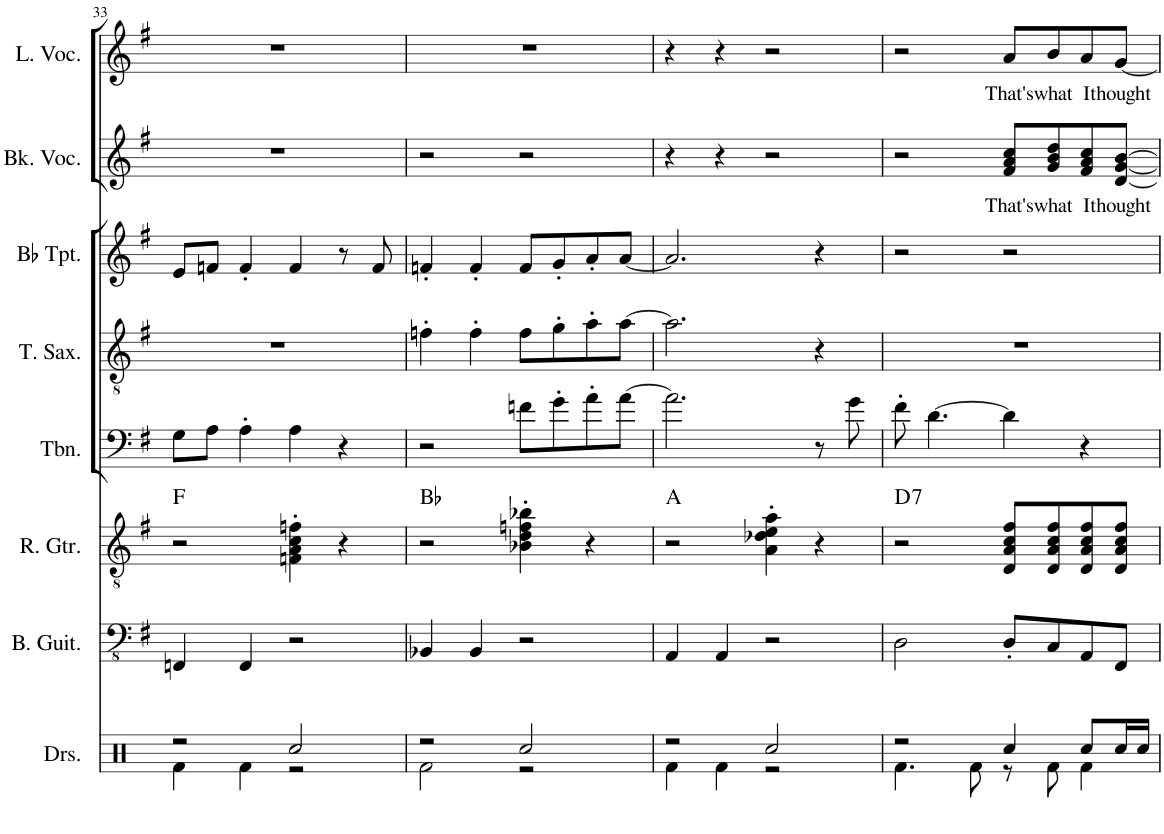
**kern	**kern	**kern	**harte	**kern	**kern	**kern	**kern	**text	**kern	**text
*part8	*part7	*part6	*part6	*part5	*part4	*part3	*part2	*part2	*part1	*part1
*staff8	*staff7	*staff6	*	*staff5	*staff4	*staff3	*staff2	*staff2	*staff1	*staff1
*I"Drumset	*I"Bass Guitar	*I"Rhythm Guitar	*	*I"Trombone	*I"Tenor Saxophone	*I"Bb Trumpet	*I"Backing Vocals	*	*I"Lead Vocals	*
*I'Drs.	*I'B. Guit.	*I'R. Gtr.	*	*I'Tbn.	*I'T. Sax.	*I'Bb Tpt.	*I'Bk. Voc.	*	*I'L. Voc.	*
!!LO:PB:g=z
*clefX	*clefFv4	*clefGv2	*	*clefF4	*clefGv2	*clefG2	*clefG2	*	*clefG2	*
*	*	*	*	*	*ITrd8c14	*ITrd1c2	*	*	*	*
*k[]	*k[f#]	*k[f#]	*	*k[f#]	*k[f#]	*k[f#]	*k[f#]	*	*k[f#]	*
*M4/4	*M4/4	*M4/4	*	*M4/4	*M4/4	*M4/4	*M4/4	*	*M4/4	*
=33	=33	=33	=33	=33	=33	=33	=33	=33	=33	=33
*^	*	*	*	*	*	*	*	*	*	*
2r	4Rf\	4FFFn/	2r	F:maj	8G\L	1r	8e/L	1r	.	1r	.
.	.	.	.	.	8A\J	.	8fn/J	.	.	.	.
.	4Rf\	4FFF/	.	.	4A'\	.	4f'/	.	.	.	.
2Rcc/	2r	2r	4Fn\' 4A\' 4c\' 4fn\'	.	4A\	.	4f/	.	.	.	.
.	.	.	4r	.	4r	.	8r	.	.	.	.
.	.	.	.	.	.	.	8f/	.	.	.	.
=34	=34	=34	=34	=34	=34	=34	=34	=34	=34	=34	=34
2r	2Rf\	4BBB-X/	2r	Bb:maj	2r	4fn'\	4fn'/	2r	.	1r	.
.	.	4BBB-/	.	.	.	4f'\	4f'/	.	.	.	.
2Rcc/	2r	2r	4B-X\' 4d\' 4fn\' 4b-X\'	.	8fn\L	8f\L	8f/L	2r	.	.	.
.	.	.	.	.	8g'\	8g'\	8g'/	.	.	.	.
.	.	.	4r	.	8a'\	8a'\	8a'/	.	.	.	.
.	.	.	.	.	[8a\J	[8a\J	[8a/J	.	.	.	.
=35	=35	=35	=35	=35	=35	=35	=35	=35	=35	=35	=35
2r	4Rf\	4AAA/	2r	A:maj	2.a\]	2.a\]	2.a/]	4r	.	4r	.
.	4Rf\	4AAA/	.	.	.	.	.	4r	.	4r	.
2Rcc/	2r	2r	4A\' 4d-X\' 4e\' 4a\'	.	.	.	.	2r	.	2r	.
.	.	.	4r	.	8r	4r	4r	.	.	.	.
.	.	.	.	.	8g\	.	.	.	.	.	.
=36	=36	=36	=36	=36	=36	=36	=36	=36	=36	=36	=36
!	!	!	!	!LO:H:kt=7	!	!	!	!	!	!	!
2r	4.Rf\	2DD\	2r	D:7	8f#'\	1r	2r	2r	.	2r	.
.	.	.	.	.	[4.d\	.	.	.	.	.	.
.	8Rf\	.	.	.	.	.	.	.	.	.	.
!	!	!	!	!	!	!	!	!	!LO:LY:b	!	!LO:LY:b
4Rcc/	8r	8DD'/L	8D/ 8A/ 8c/ 8f#/L	.	4d\]	.	2r	8f#/ 8a/ 8cc/L	That's	8a/L	That's
!	!	!	!	!	!	!	!	!	!LO:LY:b	!	!LO:LY:b
.	8Rf\	8CC/	8D/ 8A/ 8c/ 8f#/	.	.	.	.	8g/ 8b/ 8dd/	what	8b/	what
!	!	!	!	!	!	!	!	!	!LO:LY:b	!	!LO:LY:b
8Rcc/L	4Rf\	8AAA/	8D/ 8A/ 8c/ 8f#/	.	4r	.	.	8f#/ 8a/ 8cc/	I	8a/	I
!	!	!	!	!	!	!	!	!	!LO:LY:b	!	!LO:LY:b
16Rcc/L	.	8FFF#/J	8D/ 8A/ 8c/ 8f#/J	.	.	.	.	[8d/ [8g/ [8b/J	thought	[8g/J	thought
16Rcc/JJ	.	.	.	.	.	.	.	.	.	.	.
*v	*v	*	*	*	*	*	*	*	*	*	*
=	=	=	=	=	=	=	=	=	=	=
*-	*-	*-	*-	*-	*-	*-	*-	*-	*-	*-
